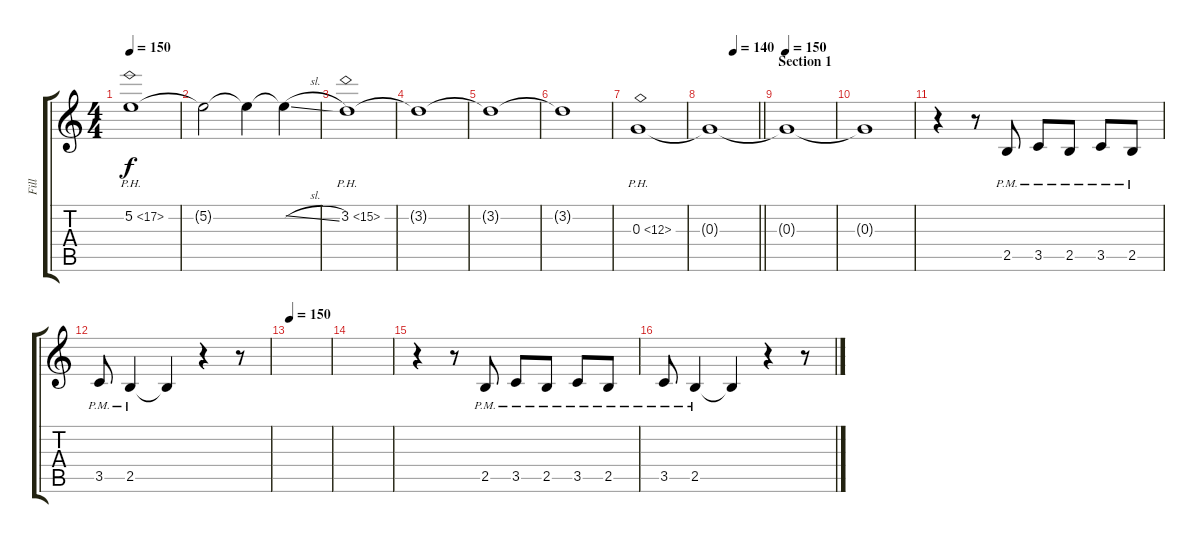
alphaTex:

\track ("Fill" "Fill") {instrument overdrivenguitar}
\staff {score tabs}
\tuning (E4 B3 G3 D3 A2 E2) {hide}
\ts (4 4)
\tempo 150
\clef g2
\ks c
5.2{ph 12}.1{dy f} |
5.2{t}.2 5.2{t}.4 5.2{sl t}.4 |
3.2{ph 12}.1 |
3.2{t}.1 |
3.2{t}.1 |
3.2{t}.1{volume 6} |
0.3{ph 12}.1{volume 14} |
\tempo (140 0.5)
\barLineRight lightlight
0.3{t}.1 |
\section ("" "Section 1")
\tempo 150
0.3{t}.1{volume 5} |
0.3{t}.1 |
r.4 r.8{volume 13} 2.5{pm}.8 3.5{pm}.8 2.5{pm}.8 3.5{pm}.8 2.5{pm}.8 |
3.5{pm}.8 2.5{pm}.4 2.5{t}.4 r.4 r.8 |
\tempo 150
|
|
r.4 r.8 2.5{pm}.8 3.5{pm}.8 2.5{pm}.8 3.5{pm}.8 2.5{pm}.8 |
3.5{pm}.8 2.5{pm}.4 2.5{t}.4 r.4 r.8
